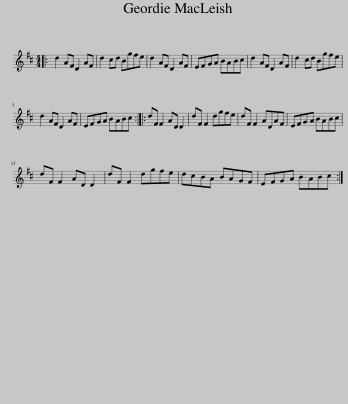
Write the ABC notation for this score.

X:1
L:1/8
M:4/4
I:linebreak $
K:D
V:1 treble
V:1
|: d2 AF D2 AF | d2 cd Bgfe | d2 AF D2 AF | EFGA BABc | d2 AF D2 AF | %5
 d2 cd Bgfe |$ d2 AF D2 AF | EFGA BABc :: dF F2 AD D2 | dF F2 dgfe | %10
 dF F2 ADAF | EFGA BABc |$ dF F2 AD D2 | dF F2 dgfe | dcBA BAGF | %15
 EFGA BABc :| %16
